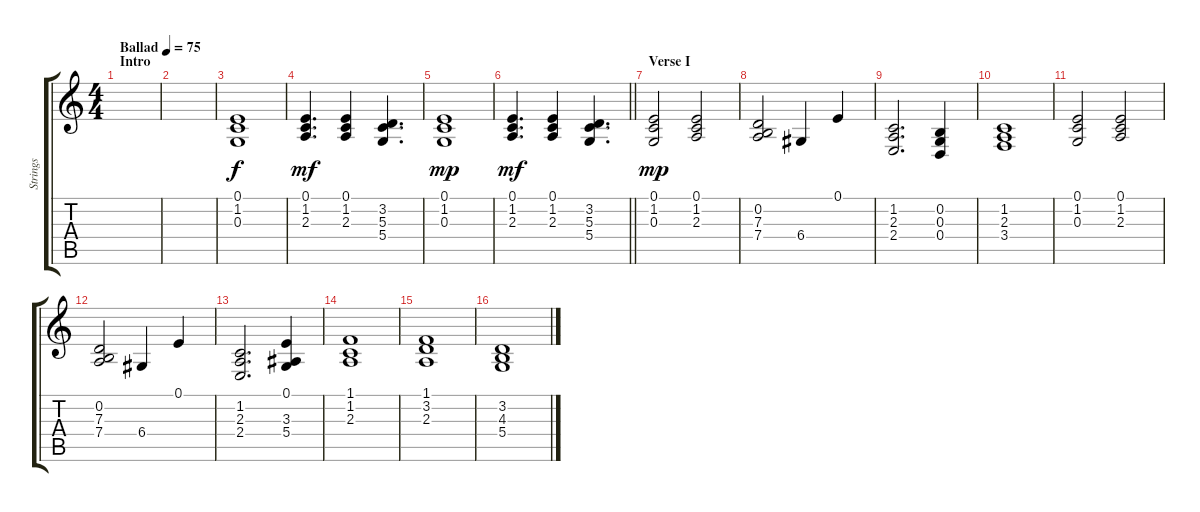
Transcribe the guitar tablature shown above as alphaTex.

\track ("Strings" "Strings") {instrument stringensemble1}
\staff {score tabs}
\tuning (E4 B3 G3 D3 A2 E2) {hide}
\ts (4 4)
\section ("" "Intro")
\tempo (75 "Ballad")
\clef g2
\ks c
|
|
(0.1 1.2 0.3).1 |
(0.1 1.2 2.3).4{d dy mf} (0.1 1.2 2.3).4 (3.2 5.3 5.4).4{d} |
(0.1 1.2 0.3).1{dy mp} |
\barLineRight lightlight
(0.1 1.2 2.3).4{d dy mf} (0.1 1.2 2.3).4 (3.2 5.3 5.4).4{d} |
\section ("" "Verse I")
(0.1 1.2 0.3).2{dy mp} (0.1 1.2 2.3).2 |
(0.2 7.3 7.4).2 6.4.4 0.1.4 |
(1.2 2.3 2.4).2{d} (0.2 0.3 0.4).4 |
(1.2 2.3 3.4).1 |
(0.1 1.2 0.3).2 (0.1 1.2 2.3).2 |
(0.2 7.3 7.4).2 6.4.4 0.1.4 |
(1.2 2.3 2.4).2{d} (0.1 3.3 5.4).4 |
(1.1 1.2 2.3).1 |
(1.1 3.2 2.3).1 |
(3.2 4.3 5.4).1
